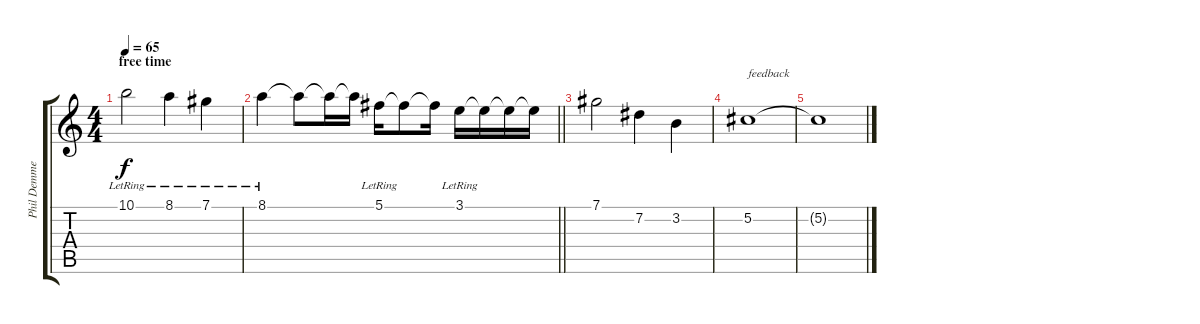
\track ("Phil Demmel" "Phil Demme") {instrument overdrivenguitar}
\staff {score tabs}
\tuning (Db4 Ab3 E3 B2 Gb2 B1) {hide}
\ts (4 4)
\section ("" "free time")
\tempo 65
\clef g2
\ks c
10.1{lr}.2{dy f} 8.1{lr}.4 7.1{lr}.4 |
\barLineRight lightlight
8.1{lr}.4 8.1{t}.8 8.1{t}.16 8.1{t}.16 5.1{lr}.16 5.1{t}.8 5.1{t}.16 3.1{lr}.16 3.1{t}.16 3.1{t}.16 3.1{t}.16 |
7.1.2 7.2.4 3.2.4 |
5.2.1{txt "feedback"} |
5.2{t}.1
